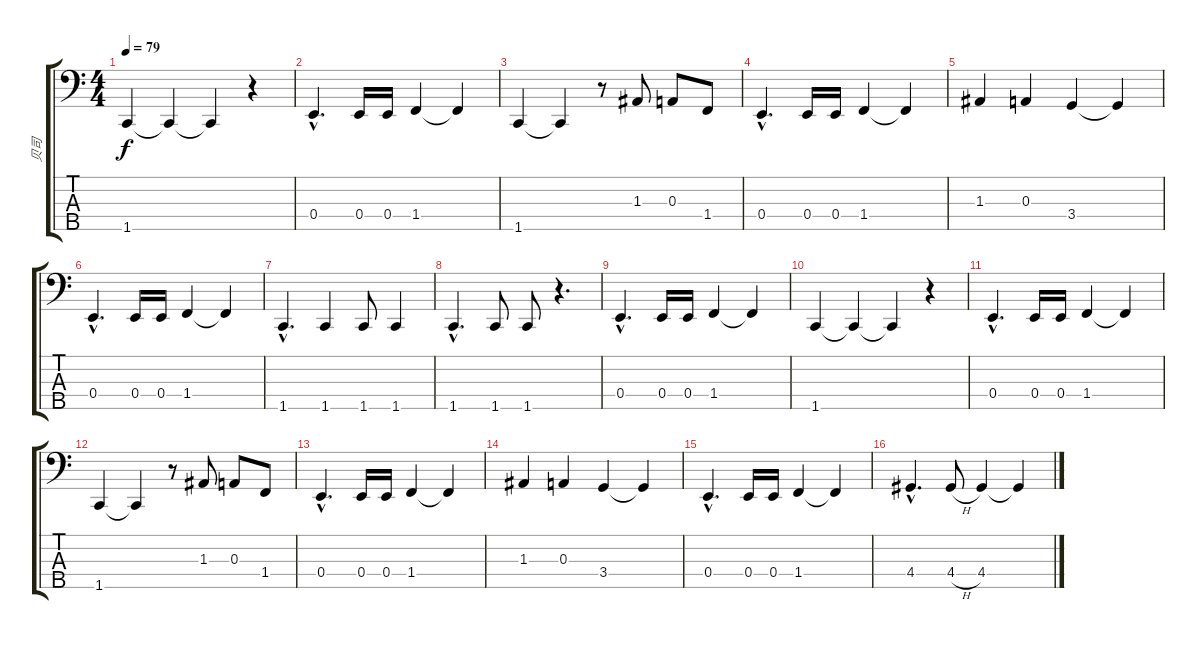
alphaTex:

\track ("贝司" "贝司") {instrument electricbassfinger}
\staff {score tabs}
\tuning (G2 D2 A1 E1 B0) {hide}
\ts (4 4)
\tempo 79
\clef f4
\ks c
1.5.4{dy f} 1.5{t}.4 1.5{t}.4 r.4 |
0.4{hac}.4{d} 0.4.16 0.4.16 1.4.4 1.4{t}.4 |
1.5.4 1.5{t}.4 r.8 1.3.8 0.3.8 1.4.8 |
0.4{hac}.4{d} 0.4.16 0.4.16 1.4.4 1.4{t}.4 |
1.3.4 0.3.4 3.4.4 3.4{t}.4 |
0.4{hac}.4{d} 0.4.16 0.4.16 1.4.4 1.4{t}.4 |
1.5{hac}.4{d} 1.5.4 1.5.8 1.5.4 |
1.5{hac}.4{d} 1.5.8 1.5.8 r.4{d} |
0.4{hac}.4{d} 0.4.16 0.4.16 1.4.4 1.4{t}.4 |
1.5.4 1.5{t}.4 1.5{t}.4 r.4 |
0.4{hac}.4{d} 0.4.16 0.4.16 1.4.4 1.4{t}.4 |
1.5.4 1.5{t}.4 r.8 1.3.8 0.3.8 1.4.8 |
0.4{hac}.4{d} 0.4.16 0.4.16 1.4.4 1.4{t}.4 |
1.3.4 0.3.4 3.4.4 3.4{t}.4 |
0.4{hac}.4{d} 0.4.16 0.4.16 1.4.4 1.4{t}.4 |
4.4{hac}.4{d} 4.4{h}.8 4.4.4 4.4{t}.4
